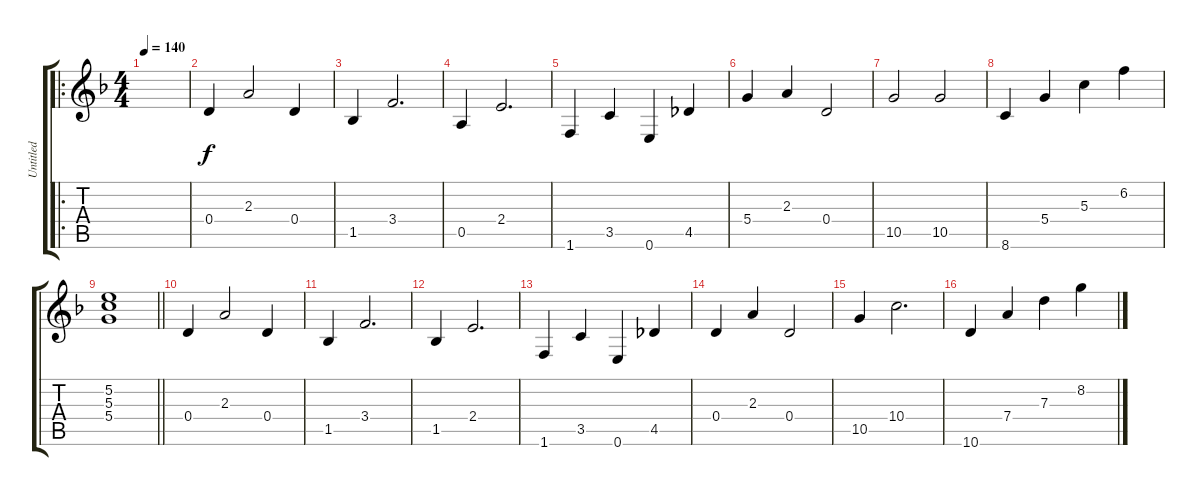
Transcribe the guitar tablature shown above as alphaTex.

\track ("Untitled" "Untitled") {instrument electricbassfinger}
\staff {score tabs}
\tuning (E4 B3 G3 D3 A2 E2) {hide}
\ro
\ts (4 4)
\tempo 140
\clef g2
\ks f
|
0.4.4 2.3.2 0.4.4 |
1.5.4 3.4.2{d} |
0.5.4 2.4.2{d} |
1.6.4 3.5.4 0.6.4 4.5.4 |
5.4.4 2.3.4 0.4.2 |
10.5.2 10.5.2 |
8.6.4 5.4.4 5.3.4 6.2.4 |
\barLineRight lightlight
(5.2 5.3 5.4).1 |
0.4.4 2.3.2 0.4.4 |
1.5.4 3.4.2{d} |
1.5.4 2.4.2{d} |
1.6.4 3.5.4 0.6.4 4.5.4 |
0.4.4 2.3.4 0.4.2 |
10.5.4 10.4.2{d} |
10.6.4 7.4.4 7.3.4 8.2.4
